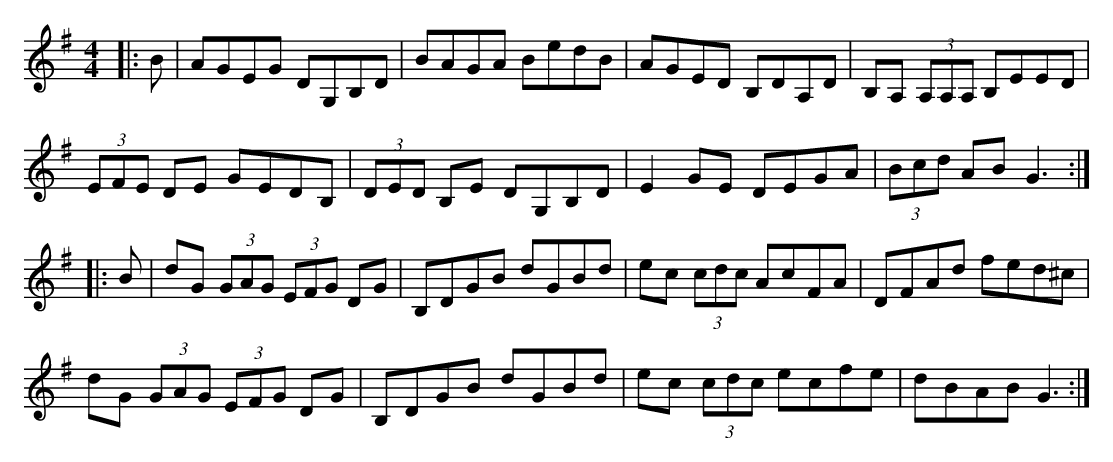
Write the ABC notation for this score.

X:1
M:4/4
K:G
|:B|AGEG DG,B,D|BAGA BedB|AGED B,DA,D|B,A, (3A,A,A, B,EED|
(3EFE DE GEDB,|(3DED B,E DG,B,D|E2GE DEGA|(3Bcd AB G3:|
|:B|dG (3GAG (3EFG DG|B,DGB dGBd|ec (3cdc AcFA|DFAd fed^c|
dG (3GAG (3EFG DG|B,DGB dGBd|ec (3cdc ecfe|dBAB G3:|
